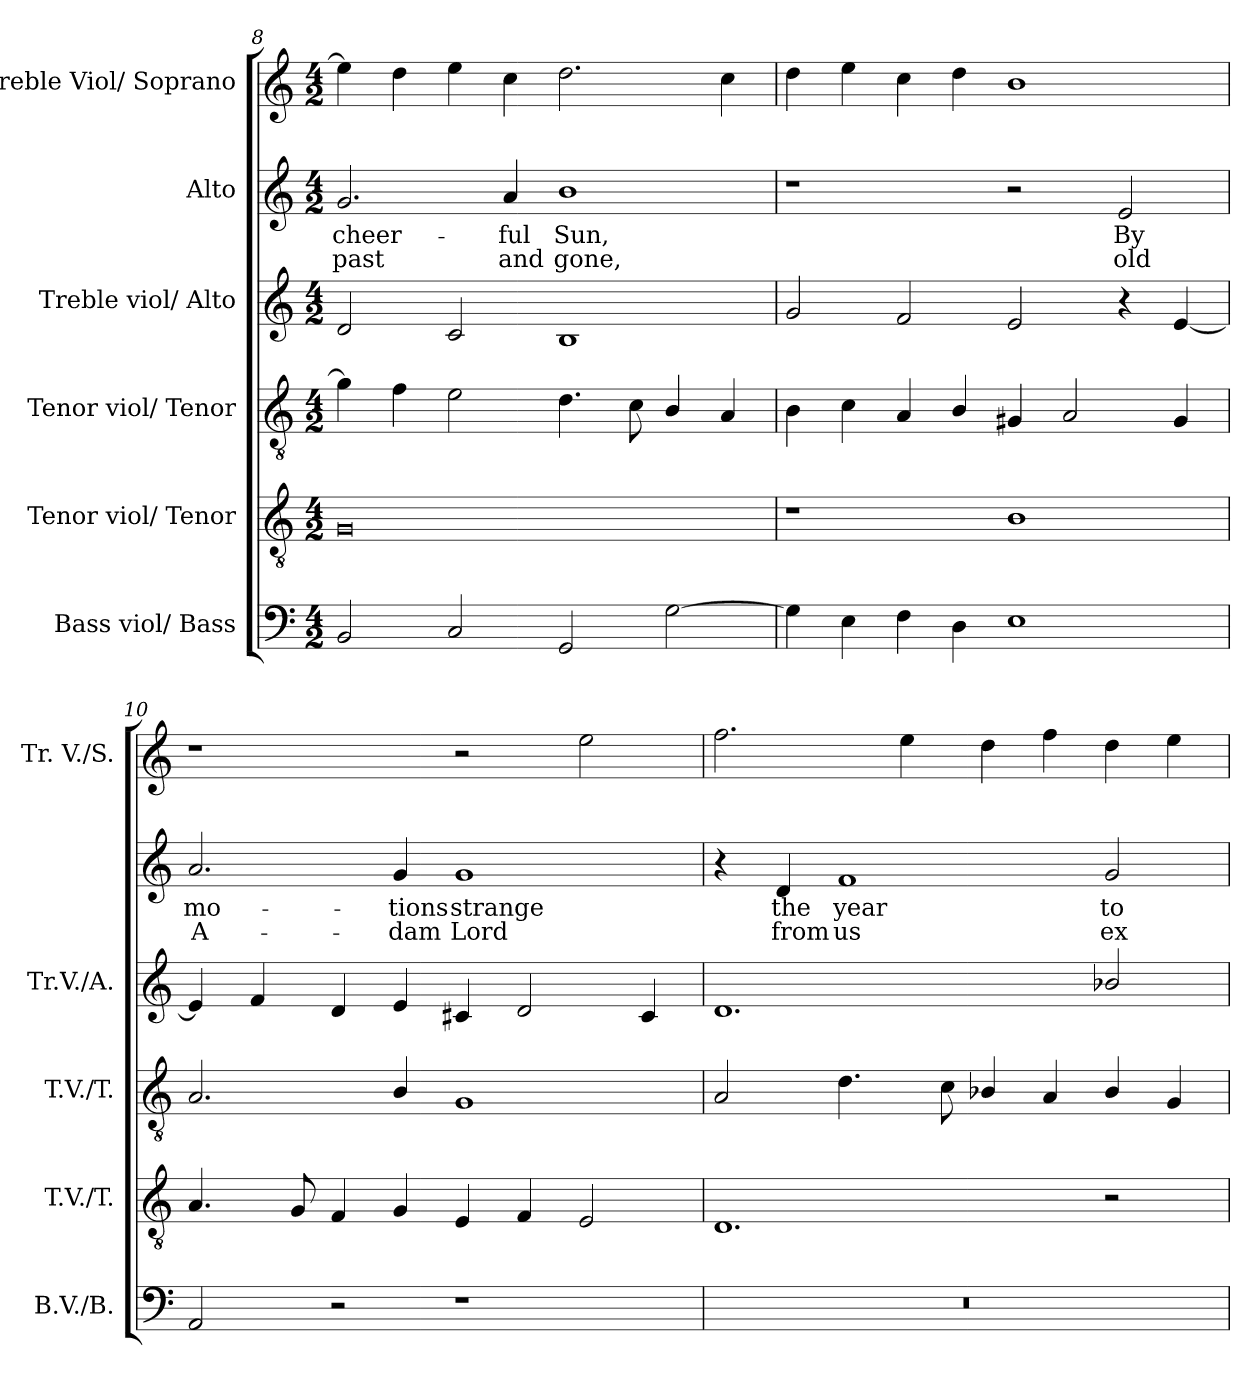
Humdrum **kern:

**kern	**kern	**kern	**kern	**kern	**text	**text	**kern
*part6	*part5	*part4	*part3	*part2	*part2	*part2	*part1
*staff6	*staff5	*staff4	*staff3	*staff2	*staff2	*staff2	*staff1
*I"Bass viol/ Bass	*I"Tenor viol/ Tenor	*I"Tenor viol/ Tenor	*I"Treble viol/ Alto	*I"Alto	*	*	*I"Treble Viol/ Soprano
*I'B.V./B.	*I'T.V./T.	*I'T.V./T.	*I'Tr.V./A.	*	*	*	*I'Tr. V./S.
*clefF4	*clefGv2	*clefGv2	*clefG2	*clefG2	*	*	*clefG2
*	*ITrd7c12	*ITrd7c12	*	*	*	*	*
*k[]	*k[]	*k[]	*k[]	*k[]	*	*	*k[]
*C:	*C:	*C:	*C:	*C:	*	*	*C:
*M4/2	*M4/2	*M4/2	*M4/2	*M4/2	*	*	*M4/2
=8	=8	=8	=8	=8	=8	=8	=8
!	!	!	!	!	!LO:LY:b:color=#000000	!LO:LY:b:color=#000000	!
2BBi/	0GGi	4Gi\]	2di/	2.gi/	cheer-	past	4eei\]
.	.	4Fi\	.	.	.	.	4ddi\
2Ci/	.	2Ei\	2ci/	.	.	.	4eei\
!	!	!	!	!	!LO:LY:b:color=#000000	!LO:LY:b:color=#000000	!
.	.	.	.	4ai/	-ful	and	4cci\
!	!	!	!	!	!LO:LY:b:color=#000000	!LO:LY:b:color=#000000	!
2GGi/	.	4.Di\	1Bi	1bi	Sun,	gone,	2.ddi\
.	.	8Ci\	.	.	.	.	.
[2Gi\	.	4BBi/	.	.	.	.	.
.	.	4AAi/	.	.	.	.	4cci\
=9	=9	=9	=9	=9	=9	=9	=9
4Gi\]	1r	4BBi\	2gi/	1r	.	.	4ddi\
4Ei\	.	4Ci\	.	.	.	.	4eei\
4Fi\	.	4AAi/	2fi/	.	.	.	4cci\
4Di\	.	4BBi/	.	.	.	.	4ddi\
1Ei	1BBi	4GG#Xi/	2ei/	2r	.	.	1bi
.	.	2AAi/	.	.	.	.	.
!	!	!	!	!	!LO:LY:b:color=#000000	!LO:LY:b:color=#000000	!
.	.	.	4r	2ei/	By	old	.
.	.	4GG#i/	[4ei/	.	.	.	.
=10	=10	=10	=10	=10	=10	=10	=10
!	!	!	!	!	!LO:LY:b:color=#000000	!LO:LY:b:color=#000000	!
2AAi/	4.AAi/	2.AAi/	4ei/]	2.ai/	mo-	A-	1r
.	.	.	4fi/	.	.	.	.
.	8GGi/	.	.	.	.	.	.
2r	4FFi/	.	4di/	.	.	.	.
!	!	!	!	!	!LO:LY:b:color=#000000	!LO:LY:b:color=#000000	!
.	4GGi/	4BBi/	4ei/	4gi/	-tions	-dam	.
!	!	!	!	!	!LO:LY:b:color=#000000	!LO:LY:b:color=#000000	!
1r	4EEi/	1GGi	4c#Xi/	1gi	strange	Lord	2r
.	4FFi/	.	2di/	.	.	.	.
.	2EEi/	.	.	.	.	.	2eei\
.	.	.	4c#i/	.	.	.	.
!!LO:PB:g=z
=11	=11	=11	=11	=11	=11	=11	=11
!LO:N:vis=1	!	!	!	!	!	!	!
0r	1.DDi	2AAi/	1.di	4r	.	.	2.ffi\
!	!	!	!	!	!LO:LY:b:color=#000000	!LO:LY:b:color=#000000	!
.	.	.	.	4di/	the	from	.
!	!	!	!	!	!LO:LY:b:color=#000000	!LO:LY:b:color=#000000	!
.	.	4.Di\	.	1fi	year	us	.
.	.	.	.	.	.	.	4eei\
.	.	8Ci\	.	.	.	.	.
.	.	4BB-Xi/	.	.	.	.	4ddi\
.	.	4AAi/	.	.	.	.	4ffi\
!	!	!	!	!	!LO:LY:b:color=#000000	!LO:LY:b:color=#000000	!
.	2r	4BB-i/	2b-Xi/	2gi/	to	ex-	4ddi\
.	.	4GGi/	.	.	.	.	4eei\
=	=	=	=	=	=	=	=
*-	*-	*-	*-	*-	*-	*-	*-
